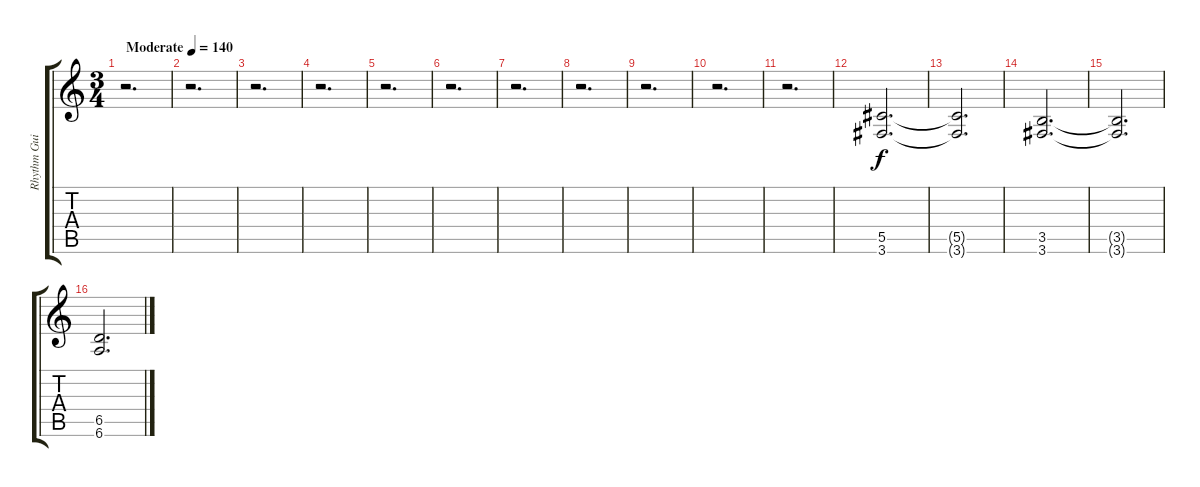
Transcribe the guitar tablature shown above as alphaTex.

\track ("Rhythm Guitar 2" "Rhythm Gui") {instrument overdrivenguitar}
\staff {score tabs}
\tuning (Eb4 Bb3 Gb3 Db3 Ab2 Eb2) {hide}
\ts (3 4)
\tempo (140 "Moderate")
\clef g2
\ks c
r.2{d dy f instrument overdrivenguitar} |
r.2{d} |
r.2{d} |
r.2{d} |
r.2{d} |
r.2{d} |
r.2{d} |
r.2{d} |
r.2{d} |
r.2{d} |
r.2{d} |
(5.5 3.6).2{d} |
(5.5{t} 3.6{t}).2{d} |
(3.5 3.6).2{d} |
(3.5{t} 3.6{t}).2{d} |
(6.5 6.6).2{d}
